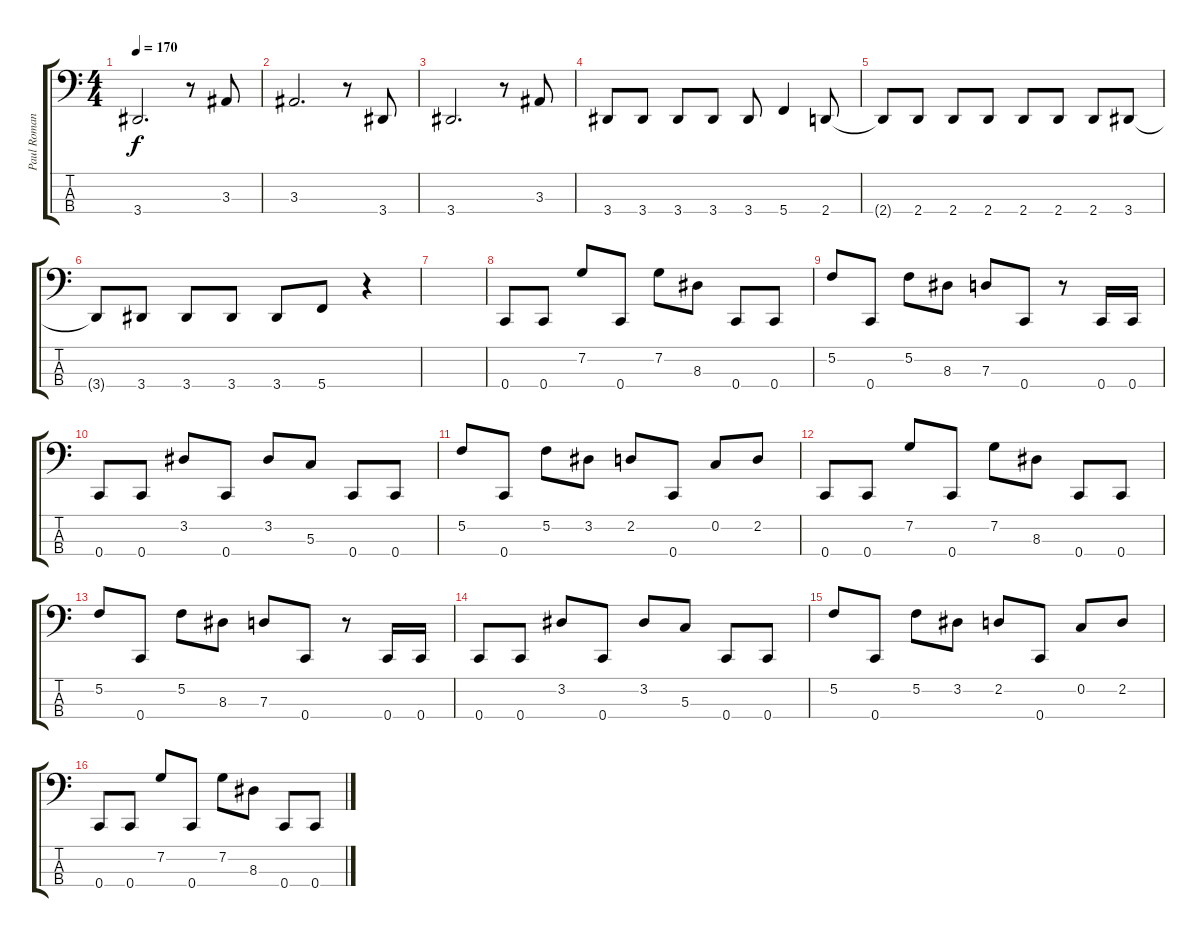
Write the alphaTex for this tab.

\track ("Paul Romanko" "Paul Roman") {instrument electricbasspick}
\staff {score tabs}
\tuning (F2 C2 G1 C1) {hide}
\ts (4 4)
\tempo 170
\clef f4
\ks c
3.4.2{d dy f} r.8 3.3.8 |
3.3.2{d} r.8 3.4.8 |
3.4.2{d} r.8 3.3.8 |
3.4.8 3.4.8 3.4.8 3.4.8 3.4.8 5.4.4 2.4.8 |
2.4{t}.8 2.4.8 2.4.8 2.4.8 2.4.8 2.4.8 2.4.8 3.4.8 |
3.4{t}.8 3.4.8 3.4.8 3.4.8 3.4.8 5.4.8 r.4 |
|
0.4.8 0.4.8 7.2.8 0.4.8 7.2.8 8.3.8 0.4.8 0.4.8 |
5.2.8 0.4.8 5.2.8 8.3.8 7.3.8 0.4.8 r.8 0.4.16 0.4.16 |
0.4.8 0.4.8 3.2.8 0.4.8 3.2.8 5.3.8 0.4.8 0.4.8 |
5.2.8 0.4.8 5.2.8 3.2.8 2.2.8 0.4.8 0.2.8 2.2.8 |
0.4.8 0.4.8 7.2.8 0.4.8 7.2.8 8.3.8 0.4.8 0.4.8 |
5.2.8 0.4.8 5.2.8 8.3.8 7.3.8 0.4.8 r.8 0.4.16 0.4.16 |
0.4.8 0.4.8 3.2.8 0.4.8 3.2.8 5.3.8 0.4.8 0.4.8 |
5.2.8 0.4.8 5.2.8 3.2.8 2.2.8 0.4.8 0.2.8 2.2.8 |
0.4.8 0.4.8 7.2.8 0.4.8 7.2.8 8.3.8 0.4.8 0.4.8
